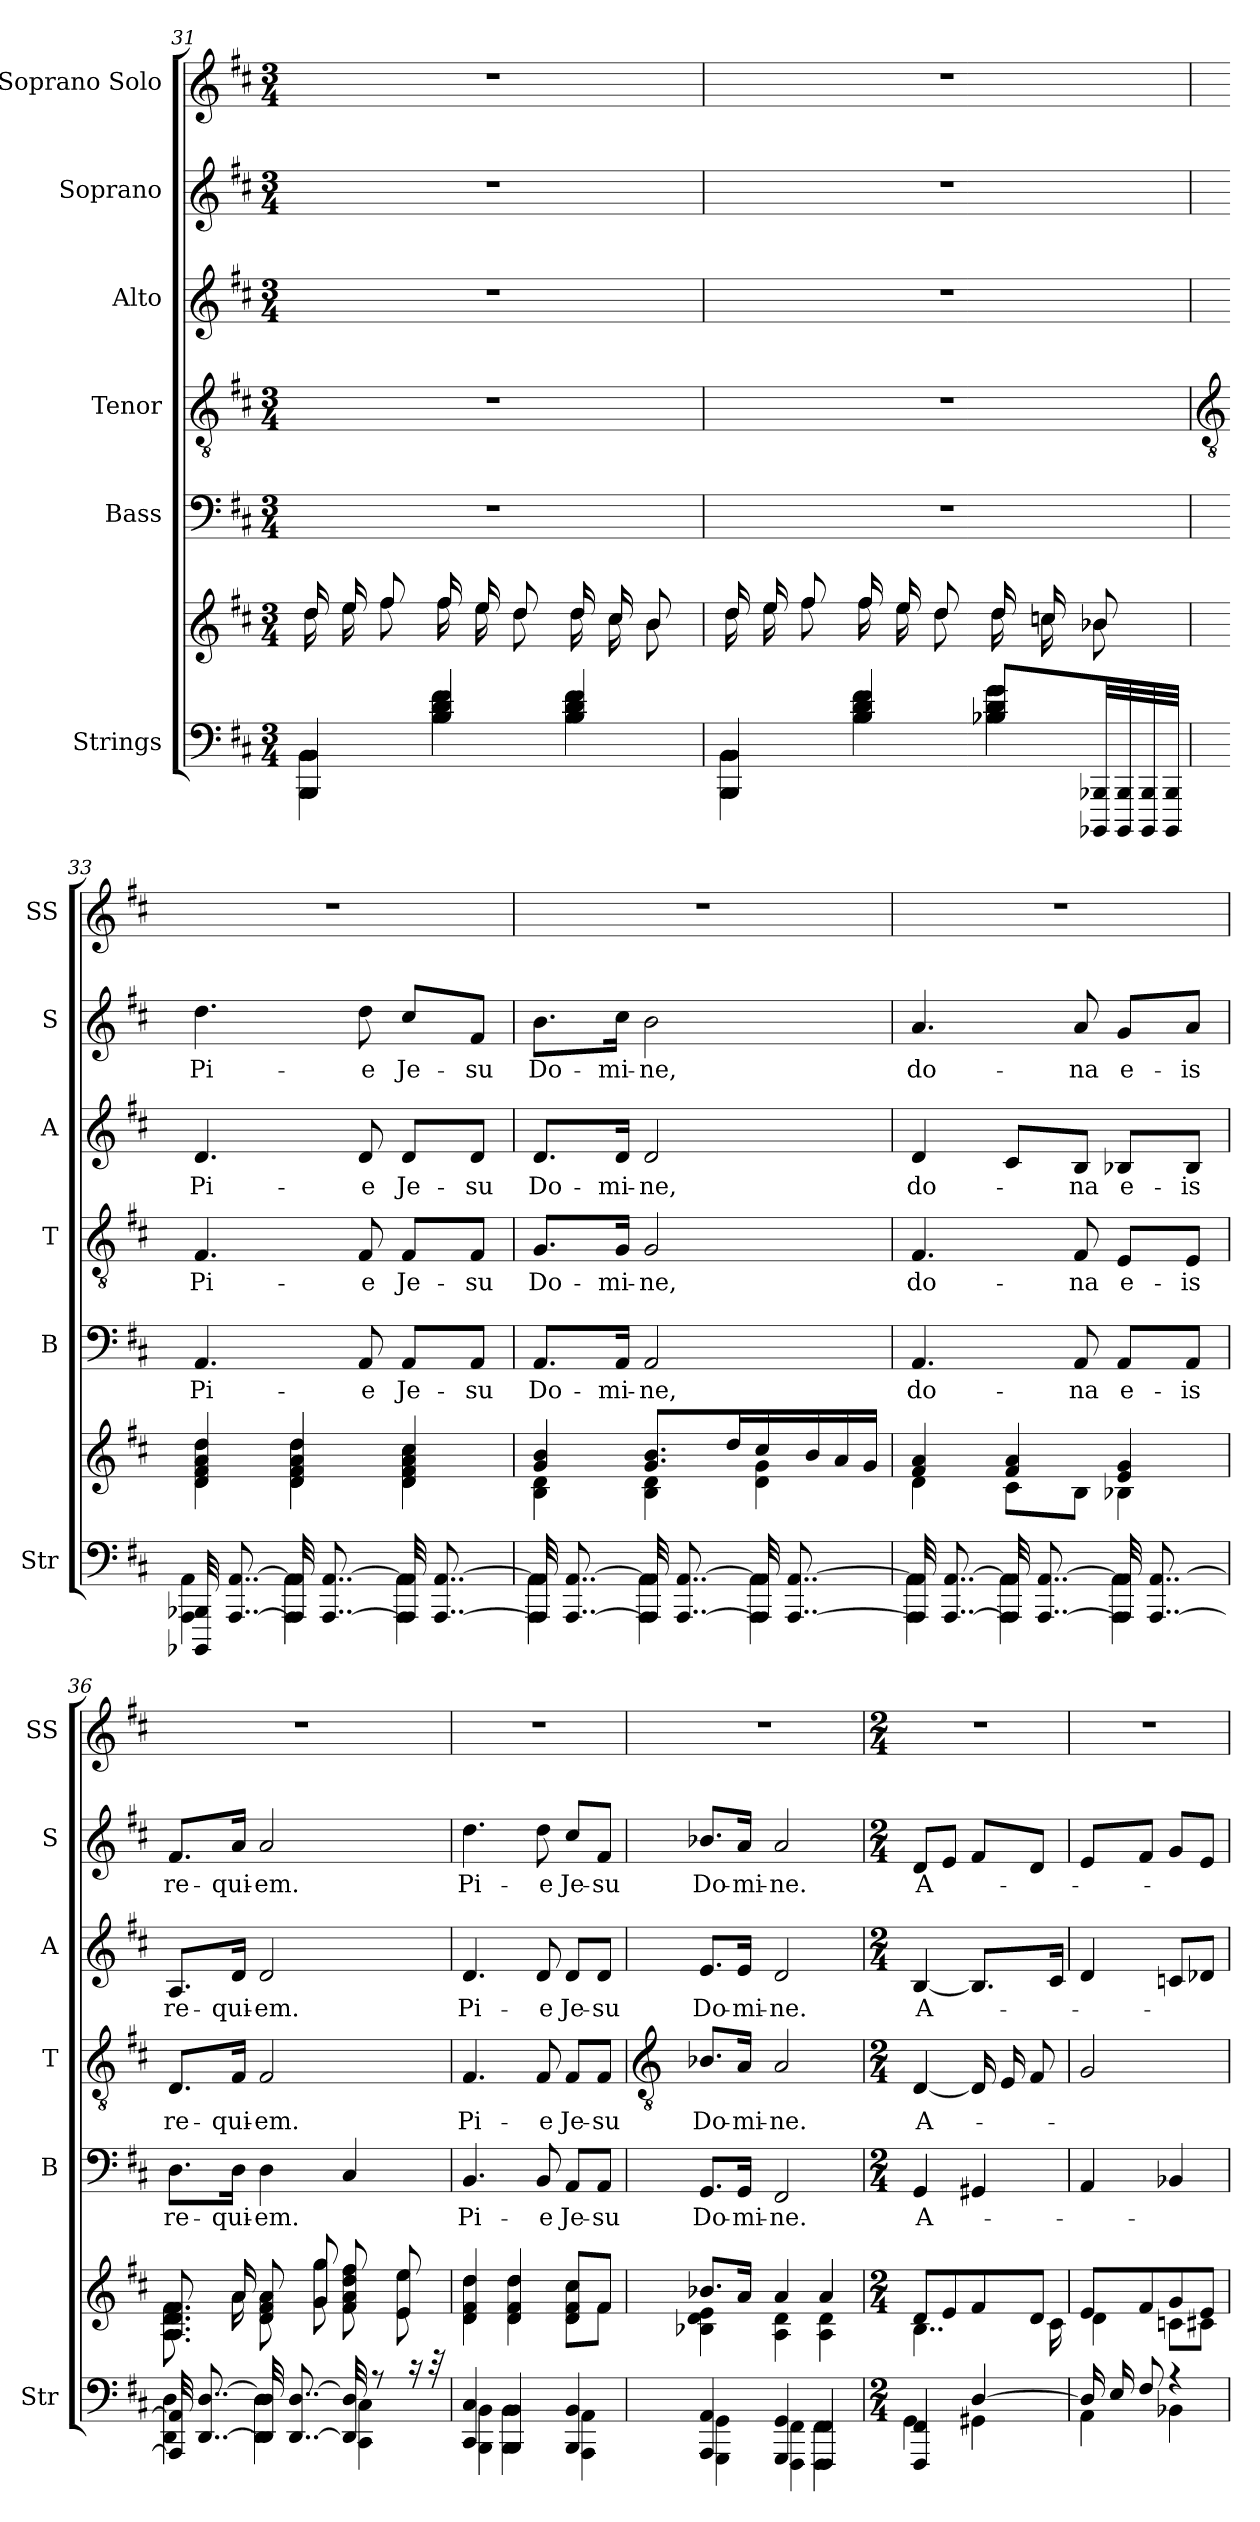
**kern	**kern	**kern	**text	**kern	**text	**kern	**text	**kern	**text	**kern
*part6	*part6	*part5	*part5	*part4	*part4	*part3	*part3	*part2	*part2	*part1
*staff7	*staff6	*staff5	*staff5	*staff4	*staff4	*staff3	*staff3	*staff2	*staff2	*staff1
*I"Strings	*	*I"Bass	*	*I"Tenor	*	*I"Alto	*	*I"Soprano	*	*I"Soprano Solo
*I'Str	*	*I'B	*	*I'T	*	*I'A	*	*I'S	*	*I'SS
*clefF4	*clefG2	*clefF4	*	*clefGv2	*	*clefG2	*	*clefG2	*	*clefG2
*k[f#c#]	*k[f#c#]	*k[f#c#]	*	*k[f#c#]	*	*k[f#c#]	*	*k[f#c#]	*	*k[f#c#]
*D:	*D:	*D:	*	*D:	*	*D:	*	*D:	*	*D:
*M3/4	*M3/4	*M3/4	*	*M3/4	*	*M3/4	*	*M3/4	*	*M3/4
=31	=31	=31	=31	=31	=31	=31	=31	=31	=31	=31
*^	*^	*	*	*	*	*	*	*	*	*
!	!	!	!	!LO:N:vis=1	!	!LO:N:vis=1	!	!LO:N:vis=1	!	!LO:N:vis=1	!	!LO:N:vis=1
4BBB/ 4BB/	4BBB\ 4BB\	16dd/LL	16dd\LL	2.r	.	2.r	.	2.r	.	2.r	.	2.r
.	.	16ee/	16ee\	.	.	.	.	.	.	.	.	.
.	.	8ff#/	8ff#\	.	.	.	.	.	.	.	.	.
4B/ 4d/ 4f#/	4B\ 4d\ 4f#\	16ff#/L	16ff#\L	.	.	.	.	.	.	.	.	.
.	.	16ee/	16ee\	.	.	.	.	.	.	.	.	.
.	.	8dd/	8dd\	.	.	.	.	.	.	.	.	.
4B/ 4d/ 4f#/	4B\ 4d\ 4f#\	16dd/L	16dd\L	.	.	.	.	.	.	.	.	.
.	.	16cc#/	16cc#\	.	.	.	.	.	.	.	.	.
.	.	8b/J	8b\J	.	.	.	.	.	.	.	.	.
=32	=32	=32	=32	=32	=32	=32	=32	=32	=32	=32	=32	=32
!	!	!	!	!LO:N:vis=1	!	!LO:N:vis=1	!	!LO:N:vis=1	!	!LO:N:vis=1	!	!LO:N:vis=1
4BBB/ 4BB/	4BBB\ 4BB\	16dd/LL	16dd\LL	2.r	.	2.r	.	2.r	.	2.r	.	2.r
.	.	16ee/	16ee\	.	.	.	.	.	.	.	.	.
.	.	8ff#/	8ff#\	.	.	.	.	.	.	.	.	.
4B/ 4d/ 4f#/	4B\ 4d\ 4f#\	16ff#/L	16ff#\L	.	.	.	.	.	.	.	.	.
.	.	16ee/	16ee\	.	.	.	.	.	.	.	.	.
.	.	8dd/	8dd\	.	.	.	.	.	.	.	.	.
8B-X/ 8d/ 8g/L	4B-X\ 4d\ 4g\	16dd/L	16dd\L	.	.	.	.	.	.	.	.	.
.	.	16ccn/	16ccn\	.	.	.	.	.	.	.	.	.
32BBBB-X/ 32BBB-X/LL	.	8b-X/J	8b-X\J	.	.	.	.	.	.	.	.	.
32BBBB-/ 32BBB-/	.	.	.	.	.	.	.	.	.	.	.	.
32BBBB-/ 32BBB-/	.	.	.	.	.	.	.	.	.	.	.	.
32BBBB-/ 32BBB-/JJJ	.	.	.	.	.	.	.	.	.	.	.	.
!!LO:LB:g=z
=33	=33	=33	=33	=33	=33	=33	=33	=33	=33	=33	=33	=33
*	*	*	*	*	*	*clefGv2	*	*	*	*	*	*
!	!	!	!	!	!LO:LY:b	!	!LO:LY:b	!	!LO:LY:b	!	!LO:LY:b	!LO:N:vis=1
32BBBB-X/ 32BBB-X/LLL	4AAA\ 4AA\	4d/ 4f#/ 4a/ 4dd/	4d\ 4f#\ 4a\ 4dd\	4.AA	Pi-	4.F#	Pi-	4.d	Pi-	4.dd	Pi-	2.r
[8..AAA/ [8..AA/	.	.	.	.	.	.	.	.	.	.	.	.
32AAA/] 32AA/]LL	4AAA\ 4AA\	4d/ 4f#/ 4a/ 4dd/	4d\ 4f#\ 4a\ 4dd\	.	.	.	.	.	.	.	.	.
[8..AAA/ [8..AA/	.	.	.	.	.	.	.	.	.	.	.	.
!	!	!	!	!	!LO:LY:b	!	!LO:LY:b	!	!LO:LY:b	!	!LO:LY:b	!
.	.	.	.	8AA	-e	8F#	-e	8d	-e	8dd	-e	.
!	!	!	!	!	!LO:LY:b	!	!LO:LY:b	!	!LO:LY:b	!	!LO:LY:b	!
32AAA/] 32AA/]LL	4AAA\ 4AA\	4d/ 4f#/ 4a/ 4cc#/	4d\ 4f#\ 4a\ 4cc#\	8AAL	Je-	8F#L	Je-	8dL	Je-	8cc#L	Je-	.
[8..AAA/ [8..AA/J	.	.	.	.	.	.	.	.	.	.	.	.
!	!	!	!	!	!LO:LY:b	!	!LO:LY:b	!	!LO:LY:b	!	!LO:LY:b	!
.	.	.	.	8AAJ	-su	8F#J	-su	8dJ	-su	8f#J	-su	.
=34	=34	=34	=34	=34	=34	=34	=34	=34	=34	=34	=34	=34
!	!	!	!	!	!LO:LY:b	!	!LO:LY:b	!	!LO:LY:b	!	!LO:LY:b	!LO:N:vis=1
32AAA/] 32AA/]LLL	4AAA\ 4AA\	4g/ 4b/	4B\ 4d\	8.AAL	Do-	8.GL	Do-	8.dL	Do-	8.bL	Do-	2.r
[8..AAA/ [8..AA/	.	.	.	.	.	.	.	.	.	.	.	.
!	!	!	!	!	!LO:LY:b	!	!LO:LY:b	!	!LO:LY:b	!	!LO:LY:b	!
.	.	.	.	16AAJ	-mi-	16GJ	-mi-	16dJ	-mi-	16cc#J	-mi-	.
!	!	!	!	!	!LO:LY:b	!	!LO:LY:b	!	!LO:LY:b	!	!LO:LY:b	!
32AAA/] 32AA/]LL	4AAA\ 4AA\	8.g/ 8.b/L	4B\ 4d\	2AA	-ne,	2G	-ne,	2d	-ne,	2b	-ne,	.
[8..AAA/ [8..AA/	.	.	.	.	.	.	.	.	.	.	.	.
.	.	16dd/L	.	.	.	.	.	.	.	.	.	.
32AAA/] 32AA/]LL	4AAA\ 4AA\	16cc#/	4d\ 4g\	.	.	.	.	.	.	.	.	.
[8..AAA/ [8..AA/J	.	.	.	.	.	.	.	.	.	.	.	.
.	.	16b/	.	.	.	.	.	.	.	.	.	.
.	.	16a/	.	.	.	.	.	.	.	.	.	.
.	.	16g/JJ	.	.	.	.	.	.	.	.	.	.
=35	=35	=35	=35	=35	=35	=35	=35	=35	=35	=35	=35	=35
!	!	!	!	!	!LO:LY:b	!	!LO:LY:b	!	!LO:LY:b	!	!LO:LY:b	!LO:N:vis=1
32AAA/] 32AA/]LLL	4AAA\ 4AA\	4f#/ 4a/	4d\	4.AA	do-	4.F#	do-	4d	do-	4.a	do-	2.r
[8..AAA/ [8..AA/	.	.	.	.	.	.	.	.	.	.	.	.
32AAA/] 32AA/]LL	4AAA\ 4AA\	4f#/ 4a/	8c#\L	.	.	.	.	8c#L	.	.	.	.
[8..AAA/ [8..AA/	.	.	.	.	.	.	.	.	.	.	.	.
!	!	!	!	!	!LO:LY:b	!	!LO:LY:b	!	!LO:LY:b	!	!LO:LY:b	!
.	.	.	8B\J	8AA	-na	8F#	-na	8BJ	-na	8a	-na	.
!	!	!	!	!	!LO:LY:b	!	!LO:LY:b	!	!LO:LY:b	!	!LO:LY:b	!
32AAA/] 32AA/]LL	4AAA\ 4AA\	4e/ 4g/	4B-X\	8AAL	e-	8EL	e-	8B-XL	e-	8gL	e-	.
[8..AAA/ [8..AA/J	.	.	.	.	.	.	.	.	.	.	.	.
!	!	!	!	!	!LO:LY:b	!	!LO:LY:b	!	!LO:LY:b	!	!LO:LY:b	!
.	.	.	.	8AAJ	-is	8EJ	-is	8B-J	-is	8aJ	-is	.
=36	=36	=36	=36	=36	=36	=36	=36	=36	=36	=36	=36	=36
!	!	!	!	!	!LO:LY:b	!	!LO:LY:b	!	!LO:LY:b	!	!LO:LY:b	!LO:N:vis=1
32AAA/] 32AA/]LLL	4DD\ 4D\	8.A/ 8.d/ 8.f#/L	8.A\ 8.d\ 8.f#\L	8.DL	re-	8.DL	re-	8.AL	re-	8.f#L	re-	2.r
[8..DD/ [8..D/	.	.	.	.	.	.	.	.	.	.	.	.
!	!	!	!	!	!LO:LY:b	!	!LO:LY:b	!	!LO:LY:b	!	!LO:LY:b	!
.	.	16a/L	16a\L	16DJ	-qui-	16F#J	-qui-	16dJ	-qui-	16aJ	-qui-	.
!	!	!	!	!	!LO:LY:b	!	!LO:LY:b	!	!LO:LY:b	!	!LO:LY:b	!
32DD/] 32D/]LL	4DD\ 4D\	8d/ 8f#/ 8a/	8d\ 8f#\ 8a\	4D	-em.	2F#	-em.	2d	-em.	2a	-em.	.
[8..DD/ [8..D/	.	.	.	.	.	.	.	.	.	.	.	.
.	.	8g/ 8gg/	8g\ 8gg\	.	.	.	.	.	.	.	.	.
32DD/] 32D/]J	4CC#\ 4C#\	8f#/ 8a/ 8dd/ 8ff#/	8f#\ 8a\ 8dd\ 8ff#\	4C#	.	.	.	.	.	.	.	.
8r	.	.	.	.	.	.	.	.	.	.	.	.
.	.	8e/ 8ee/J	8e\ 8ee\J	.	.	.	.	.	.	.	.	.
16r	.	.	.	.	.	.	.	.	.	.	.	.
32r	.	.	.	.	.	.	.	.	.	.	.	.
=37	=37	=37	=37	=37	=37	=37	=37	=37	=37	=37	=37	=37
!	!	!	!	!	!LO:LY:b	!	!LO:LY:b	!	!LO:LY:b	!	!LO:LY:b	!LO:N:vis=1
4CC#/ 4C#/	4BBB\ 4BB\	4d/ 4f#/ 4dd/	4d\ 4f#\ 4dd\	4.BB	Pi-	4.F#	Pi-	4.d	Pi-	4.dd	Pi-	2.r
4BBB/ 4BB/	4BBB\ 4BB\	4d/ 4f#/ 4dd/	4d\ 4f#\ 4dd\	.	.	.	.	.	.	.	.	.
!	!	!	!	!	!LO:LY:b	!	!LO:LY:b	!	!LO:LY:b	!	!LO:LY:b	!
.	.	.	.	8BB	-e	8F#	-e	8d	-e	8dd	-e	.
!	!	!	!	!	!LO:LY:b	!	!LO:LY:b	!	!LO:LY:b	!	!LO:LY:b	!
4BBB/ 4BB/	4AAA\ 4AA\	8d/ 8f#/ 8cc#/L	8d\ 8f#\ 8cc#\L	8AAL	Je-	8F#L	Je-	8dL	Je-	8cc#L	Je-	.
!	!	!	!	!	!LO:LY:b	!	!LO:LY:b	!	!LO:LY:b	!	!LO:LY:b	!
.	.	8f#/J	8f#\J	8AAJ	-su	8F#J	-su	8dJ	-su	8f#J	-su	.
!!LO:LB:g=z
=38	=38	=38	=38	=38	=38	=38	=38	=38	=38	=38	=38	=38
*	*	*	*	*	*	*clefGv2	*	*	*	*	*	*
!	!	!	!	!	!LO:LY:b	!	!LO:LY:b	!	!LO:LY:b	!	!LO:LY:b	!LO:N:vis=1
4AAA/ 4AA/	4GGG\ 4GG\	8.b-X/L	4B-X\ 4d\ 4e\	8.GGL	Do-	8.B-XL	Do-	8.eL	Do-	8.b-XL	Do-	2.r
!	!	!	!	!	!LO:LY:b	!	!LO:LY:b	!	!LO:LY:b	!	!LO:LY:b	!
.	.	16a/J	.	16GGJ	-mi-	16AJ	-mi-	16eJ	-mi-	16aJ	-mi-	.
!	!	!	!	!	!LO:LY:b	!	!LO:LY:b	!	!LO:LY:b	!	!LO:LY:b	!
4GGG/ 4GG/	4FFF#\ 4FF#\	4a/	4A\ 4d\	2FF#	-ne.	2A	-ne.	2d	-ne.	2a	-ne.	.
4FFF#/ 4FF#/	4FFF#\ 4FF#\	4a/	4A\ 4d\	.	.	.	.	.	.	.	.	.
=39	=39	=39	=39	=39	=39	=39	=39	=39	=39	=39	=39	=39
*M2/4	*	*M2/4	*	*M2/4	*	*M2/4	*	*M2/4	*	*M2/4	*	*M2/4
!	!	!	!	!	!LO:LY:b	!	!LO:LY:b	!	!LO:LY:b	!	!LO:LY:b	!LO:N:vis=1
4FFF#/ 4FF#/	4GG\	8d/L	4..B\	4GG	A-	[4D	A-	[4B	A-	8dL	A-	2r
.	.	8e/	.	.	.	.	.	.	.	8eJ	.	.
[4D/	4GG#X\	8f#/	.	4GG#X	.	16DLL]	.	8.BL]	.	8f#L	.	.
.	.	.	.	.	.	16E	.	.	.	.	.	.
.	.	8d/J	.	.	.	8F#J	.	.	.	8dJ	.	.
.	.	.	16c#\	.	.	.	.	16c#J	.	.	.	.
=40	=40	=40	=40	=40	=40	=40	=40	=40	=40	=40	=40	=40
!	!	!	!	!	!	!	!	!	!	!	!	!LO:N:vis=1
16D/LL]	4AA\	8e/L	4d\	4AA	.	2G	.	4d	.	8eL	.	2r
16E/	.	.	.	.	.	.	.	.	.	.	.	.
8F#/J	.	8f#/	.	.	.	.	.	.	.	8f#J	.	.
4r	4BB-X\	8g/	8cn\L	4BB-X	.	.	.	8cnL	.	8gL	.	.
.	.	8e/J	8c#X\J	.	.	.	.	8d-XJ	.	8eJ	.	.
*v	*v	*	*	*	*	*	*	*	*	*	*	*
*	*v	*v	*	*	*	*	*	*	*	*	*
=	=	=	=	=	=	=	=	=	=	=
*-	*-	*-	*-	*-	*-	*-	*-	*-	*-	*-
